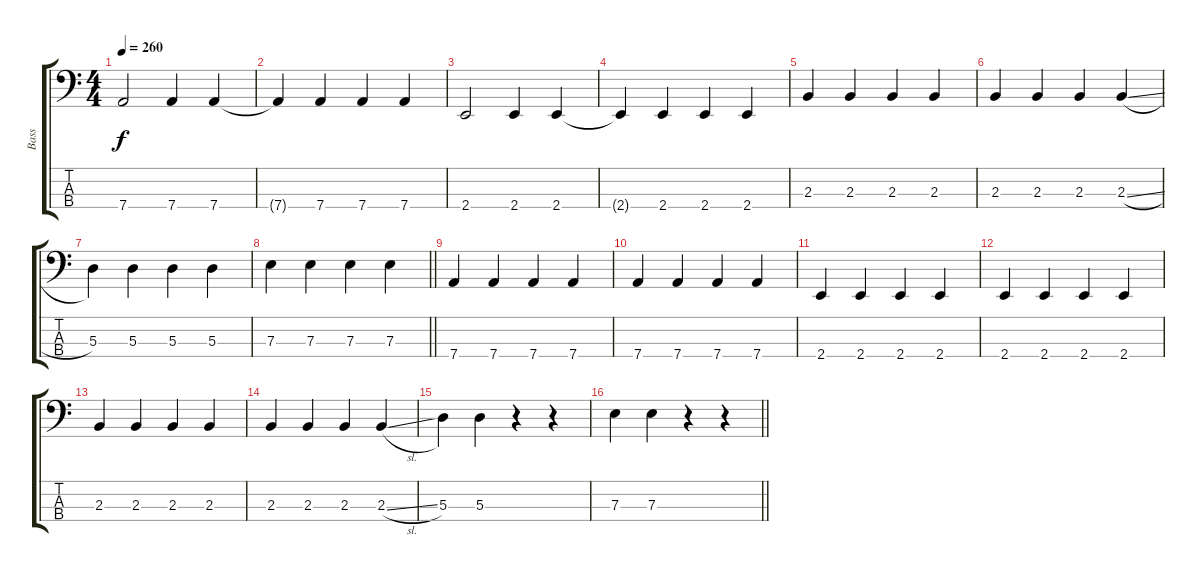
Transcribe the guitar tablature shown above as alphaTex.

\track ("Bass" "Bass") {instrument electricbassfinger}
\staff {score tabs}
\tuning (G2 D2 A1 D1) {hide}
\ts (4 4)
\tempo 260
\clef f4
\ks c
7.4.2{dy f} 7.4.4 7.4.4 |
7.4{t}.4 7.4.4 7.4.4 7.4.4 |
2.4.2 2.4.4 2.4.4 |
2.4{t}.4 2.4.4 2.4.4 2.4.4 |
2.3.4 2.3.4 2.3.4 2.3.4 |
2.3.4 2.3.4 2.3.4 2.3{sl}.4 |
5.3.4 5.3.4 5.3.4 5.3.4 |
\barLineRight lightlight
7.3.4 7.3.4 7.3.4 7.3.4 |
7.4.4 7.4.4 7.4.4 7.4.4 |
7.4.4 7.4.4 7.4.4 7.4.4 |
2.4.4 2.4.4 2.4.4 2.4.4 |
2.4.4 2.4.4 2.4.4 2.4.4 |
2.3.4 2.3.4 2.3.4 2.3.4 |
2.3.4 2.3.4 2.3.4 2.3{sl}.4 |
5.3.4 5.3.4 r.4 r.4 |
\barLineRight lightlight
7.3.4 7.3.4 r.4 r.4
